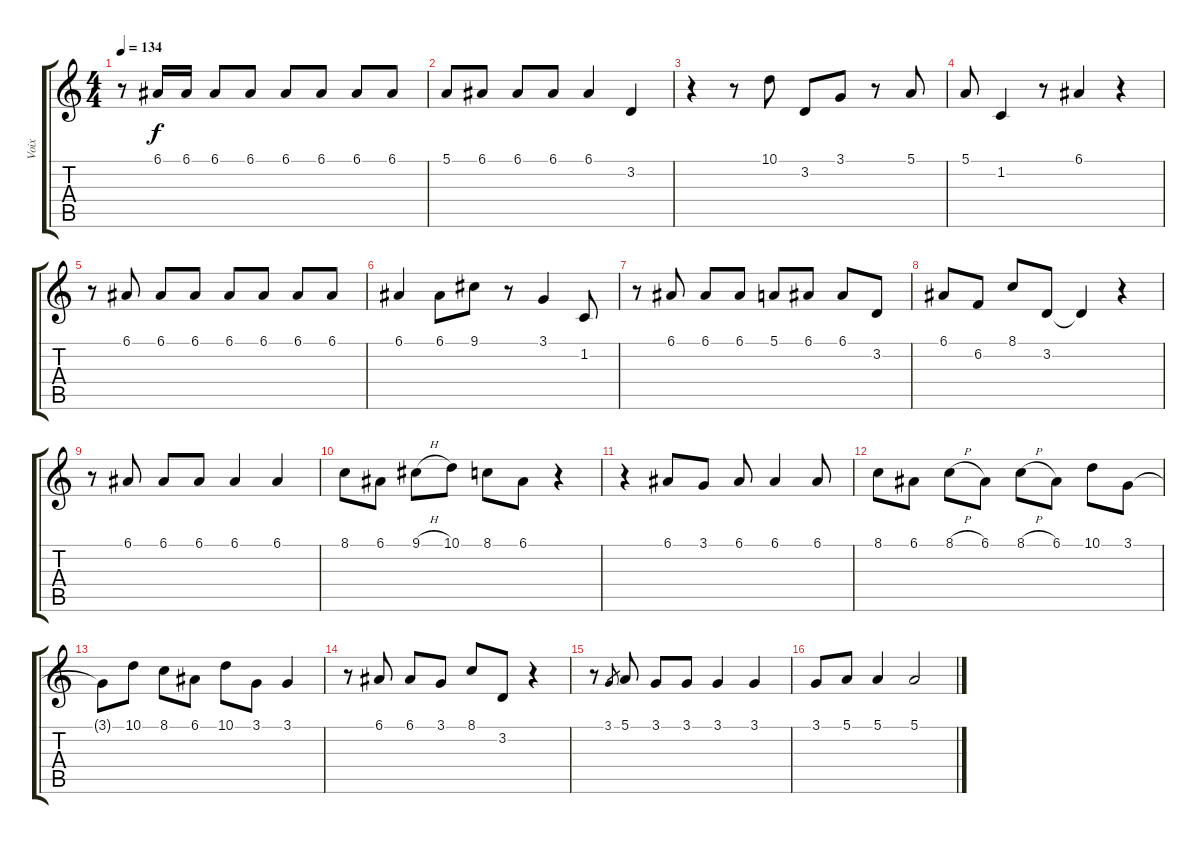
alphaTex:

\track ("Voix" "Voix") {instrument accordion}
\staff {score tabs}
\tuning (E4 B3 G3 D3 A2 E2) {hide}
\ts (4 4)
\tempo 134
\clef g2
\ks c
r.8{dy f} 6.1.16 6.1.16 6.1.8 6.1.8 6.1.8 6.1.8 6.1.8 6.1.8 |
5.1.8 6.1.8 6.1.8 6.1.8 6.1.4 3.2.4 |
r.4 r.8 10.1.8 3.2.8 3.1.8 r.8 5.1.8 |
5.1.8 1.2.4 r.8 6.1.4 r.4 |
r.8 6.1.8 6.1.8 6.1.8 6.1.8 6.1.8 6.1.8 6.1.8 |
6.1.4 6.1.8 9.1.8 r.8 3.1.4 1.2.8 |
r.8 6.1.8 6.1.8 6.1.8 5.1.8 6.1.8 6.1.8 3.2.8 |
6.1.8 6.2.8 8.1.8 3.2.8 3.2{t}.4 r.4 |
r.8 6.1.8 6.1.8 6.1.8 6.1.4 6.1.4 |
8.1.8 6.1.8 9.1{h}.8 10.1.8 8.1.8 6.1.8 r.4 |
r.4 6.1.8 3.1.8 6.1.8 6.1.4 6.1.8 |
8.1.8 6.1.8 8.1{h}.8 6.1.8 8.1{h}.8 6.1.8 10.1.8 3.1.8 |
3.1{t}.8 10.1.8 8.1.8 6.1.8 10.1.8 3.1.8 3.1.4 |
r.8 6.1.8 6.1.8 3.1.8 8.1.8 3.2.8 r.4 |
r.8 3.1.8{gr} 5.1.8 3.1.8 3.1.8 3.1.4 3.1.4 |
3.1.8 5.1.8 5.1.4 5.1{h}.2
